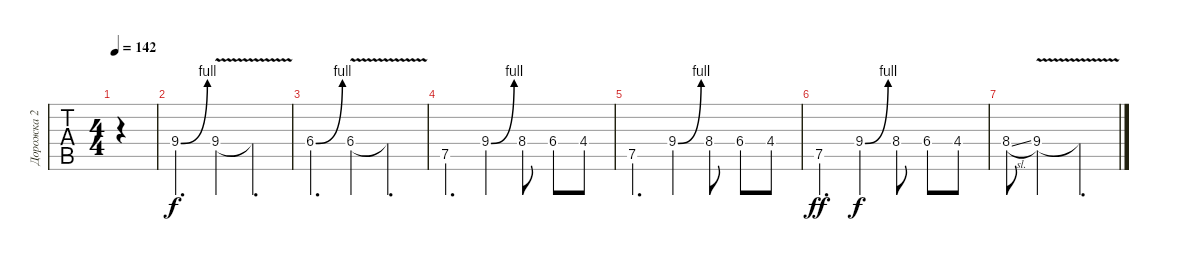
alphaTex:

\track ("Дорожка 2" "Дорожка 2") {instrument electricguitarclean}
\staff {tabs}
\tuning (E4 B3 G3 D3 A2 E2) {hide}
\ts (4 4)
\tempo 142
\clef g2
\ks c
|
9.4{be (bend 0 0 60 4)}.4{d} 9.4{v}.4 9.4{t}.4{d} |
6.4{be (bend 0 0 60 4)}.4{d} 6.4{v}.4 6.4{t}.4{d} |
7.5.4{d} 9.4{be (bend 0 0 60 4)}.4 8.4.8 6.4.8 4.4.8 |
7.5.4{d} 9.4{be (bend 0 0 60 4)}.4 8.4.8 6.4.8 4.4.8 |
7.5.4{d dy ff} 9.4{be (bend 0 0 60 4)}.4{dy f} 8.4.8 6.4.8 4.4.8 |
8.4{sl}.8 9.4{v}.2 9.4{t}.4{d}
